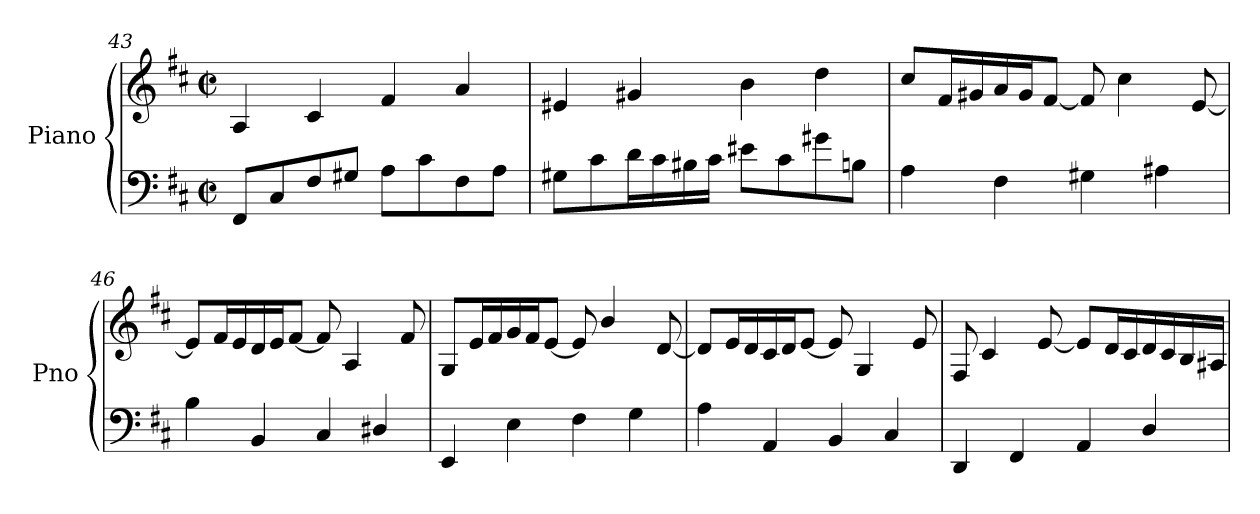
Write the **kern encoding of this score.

**kern	**kern
*part1	*part1
*staff2	*staff1
*I"Piano	*
*I'Pno	*
*clefF4	*clefG2
*k[f#c#]	*k[f#c#]
*M2/2	*M2/2
*met(c|)	*met(c|)
=43	=43
8FF#/L	4A/
8C#/	.
8F#/	4c#/
8G#X/J	.
8A\L	4f#/
8c#\	.
8F#\	4a/
8A\J	.
=44	=44
8G#X\L	4e#X/
8c#\	.
16d\L	4g#X/
16c#\	.
16B#X\	.
16c#\JJ	.
8e#X\L	4b\
8c#\	.
8g#X\	4dd\
8Bn\J	.
!!LO:LB:g=z
=45	=45
4A\	8cc#/L
.	16f#/L
.	16g#X/
4F#\	16a/
.	16g#/J
.	[8f#/J
4G#X\	8f#/]
.	4cc#\
4A#X\	.
.	[8e/
=46	=46
4B\	8e/L]
.	16f#/L
.	16e/
4BB/	16d/
.	16e/J
.	[8f#/J
4C#/	8f#/]
.	4A/
4D#X/	.
.	8f#/
=47	=47
4EE/	8G/L
.	16e/L
.	16f#/
4E\	16g/
.	16f#/J
.	[8e/J
4F#\	8e/]
.	4b/
4G\	.
.	[8d/
=48	=48
4A\	8d/L]
.	16e/L
.	16d/
4AA/	16c#/
.	16d/J
.	[8e/J
4BB/	8e/]
.	4G/
4C#/	.
.	8e/
!!LO:PB:g=z
=49	=49
4DD/	8F#/
.	4c#/
4FF#/	.
.	[8e/
4AA/	8e/L]
.	16d/L
.	16c#/
4D/	16d/
.	16c#/
.	16B/
.	16A#X/JJ
=	=
*-	*-
